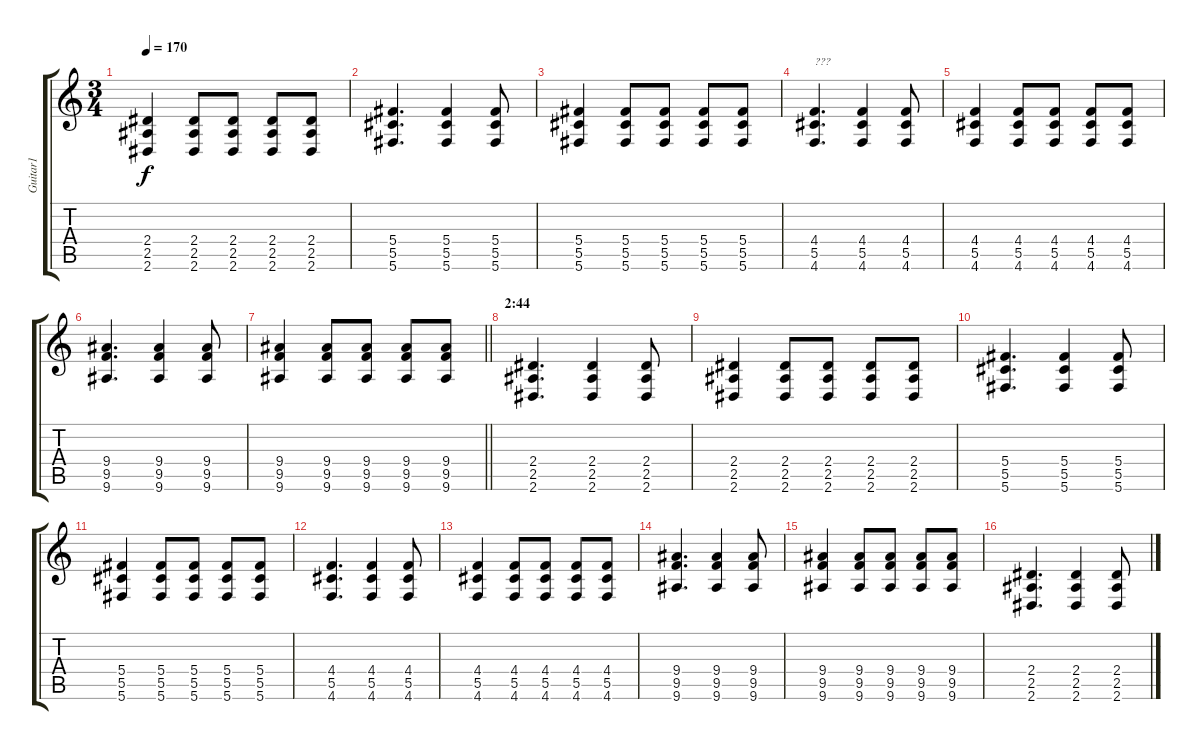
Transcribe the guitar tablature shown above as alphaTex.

\track ("Guitar1" "Guitar1") {instrument electricguitarclean}
\staff {score tabs}
\tuning (Eb4 Bb3 Gb3 Db3 Ab2 Db2) {hide}
\ts (3 4)
\tempo 170
\clef g2
\ks c
(2.4 2.5 2.6).4{dy f} (2.4 2.5 2.6).8 (2.4 2.5 2.6).8 (2.4 2.5 2.6).8 (2.4 2.5 2.6).8 |
(5.4 5.5 5.6).4{d} (5.4 5.5 5.6).4 (5.4 5.5 5.6).8 |
(5.4 5.5 5.6).4 (5.4 5.5 5.6).8 (5.4 5.5 5.6).8 (5.4 5.5 5.6).8 (5.4 5.5 5.6).8 |
(4.4 5.5 4.6).4{d txt "???"} (4.4 5.5 4.6).4 (4.4 5.5 4.6).8 |
(4.4 5.5 4.6).4 (4.4 5.5 4.6).8 (4.4 5.5 4.6).8 (4.4 5.5 4.6).8 (4.4 5.5 4.6).8 |
(9.4 9.5 9.6).4{d} (9.4 9.5 9.6).4 (9.4 9.5 9.6).8 |
\barLineRight lightlight
(9.4 9.5 9.6).4 (9.4 9.5 9.6).8 (9.4 9.5 9.6).8 (9.4 9.5 9.6).8 (9.4 9.5 9.6).8 |
\section ("" "2:44")
(2.4 2.5 2.6).4{d} (2.4 2.5 2.6).4 (2.4 2.5 2.6).8 |
(2.4 2.5 2.6).4 (2.4 2.5 2.6).8 (2.4 2.5 2.6).8 (2.4 2.5 2.6).8 (2.4 2.5 2.6).8 |
(5.4 5.5 5.6).4{d} (5.4 5.5 5.6).4 (5.4 5.5 5.6).8 |
(5.4 5.5 5.6).4 (5.4 5.5 5.6).8 (5.4 5.5 5.6).8 (5.4 5.5 5.6).8 (5.4 5.5 5.6).8 |
(4.4 5.5 4.6).4{d} (4.4 5.5 4.6).4 (4.4 5.5 4.6).8 |
(4.4 5.5 4.6).4 (4.4 5.5 4.6).8 (4.4 5.5 4.6).8 (4.4 5.5 4.6).8 (4.4 5.5 4.6).8 |
(9.4 9.5 9.6).4{d} (9.4 9.5 9.6).4 (9.4 9.5 9.6).8 |
(9.4 9.5 9.6).4 (9.4 9.5 9.6).8 (9.4 9.5 9.6).8 (9.4 9.5 9.6).8 (9.4 9.5 9.6).8 |
(2.4 2.5 2.6).4{d} (2.4 2.5 2.6).4 (2.4 2.5 2.6).8
